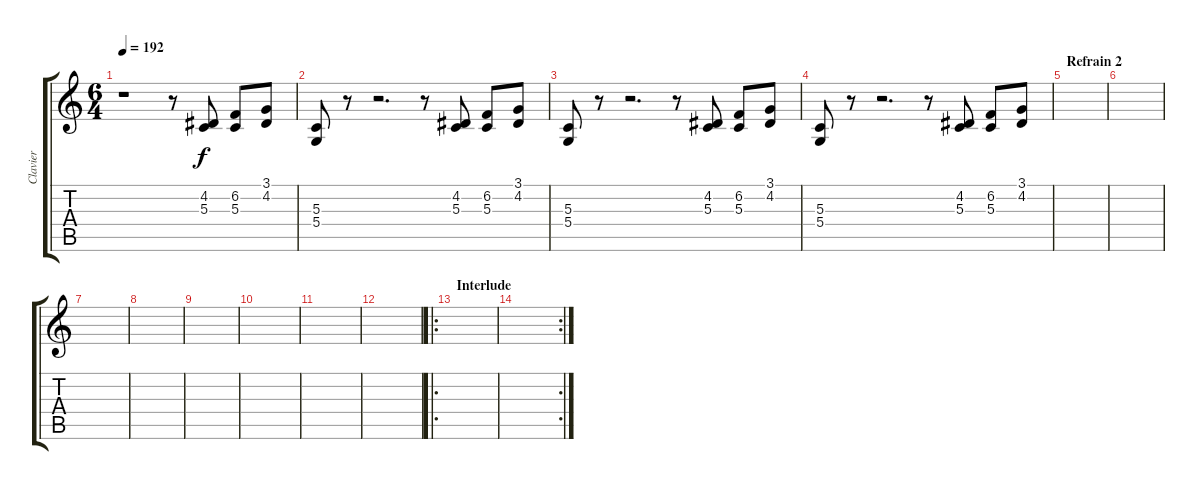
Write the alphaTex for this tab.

\track ("Clavier" "Clavier") {instrument percussiveorgan}
\staff {score tabs}
\tuning (E4 B3 G3 D3 A2 E2) {hide}
\ts (6 4)
\tempo 192
\clef g2
\ks c
r.1{dy f} r.8 (4.2 5.3).8 (6.2 5.3).8 (3.1 4.2).8 |
(5.3 5.4).8 r.8 r.2{d} r.8 (4.2 5.3).8 (6.2 5.3).8 (3.1 4.2).8 |
(5.3 5.4).8 r.8 r.2{d} r.8 (4.2 5.3).8 (6.2 5.3).8 (3.1 4.2).8 |
(5.3 5.4).8 r.8 r.2{d} r.8 (4.2 5.3).8 (6.2 5.3).8 (3.1 4.2).8 |
\section ("" "Refrain 2")
|
|
|
|
|
|
|
|
\ro
\section ("" "Interlude")
|
\rc 2
